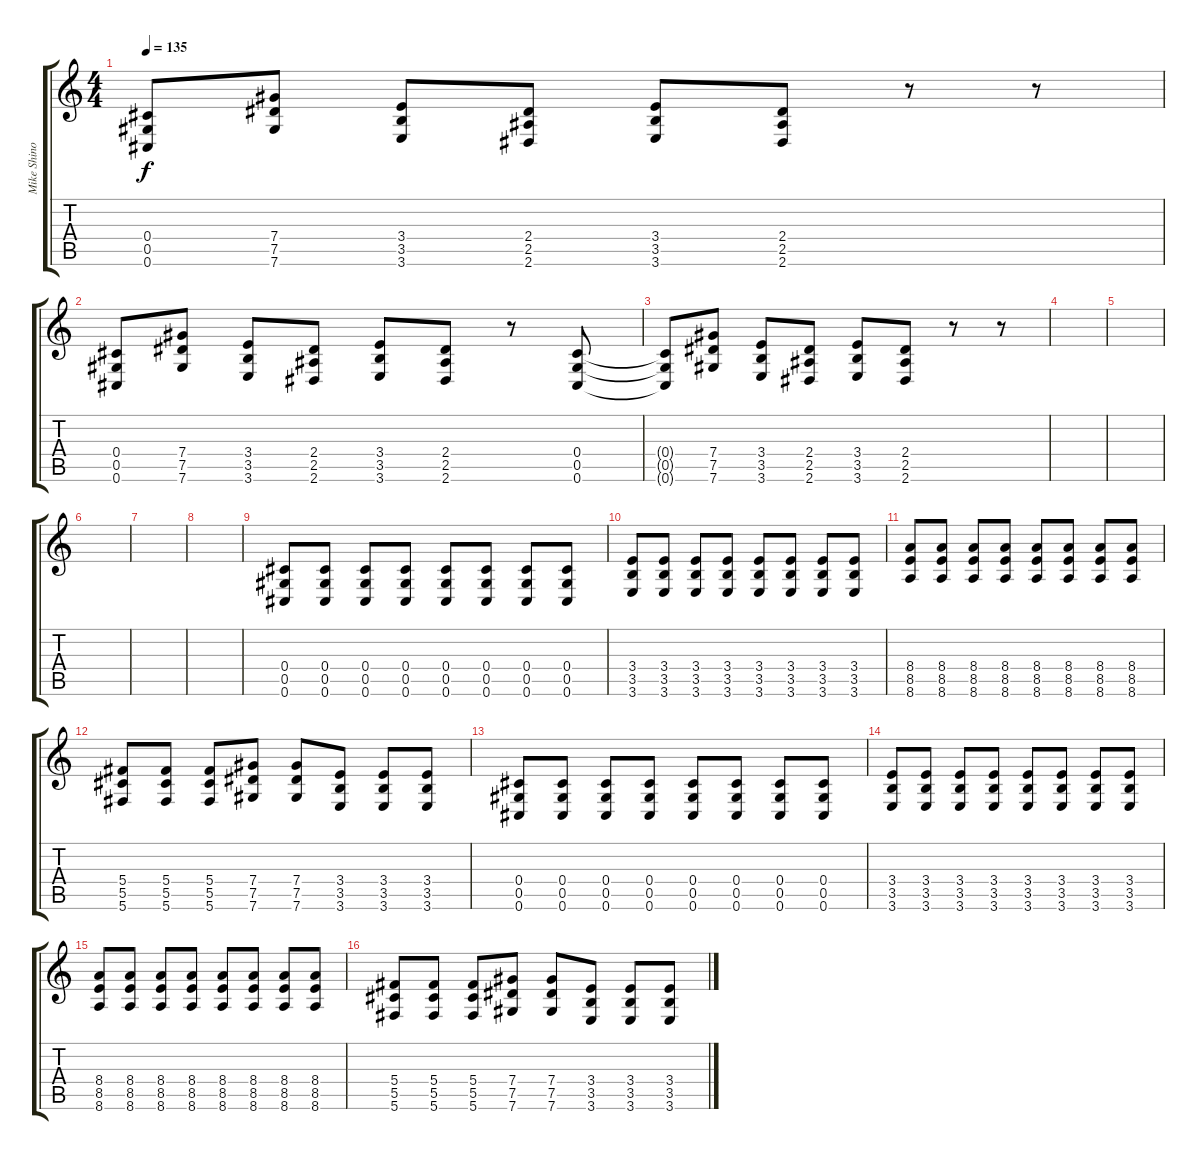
\track ("Mike Shinoda (2nd Guitar)" "Mike Shino") {instrument distortionguitar}
\staff {score tabs}
\tuning (Eb4 Bb3 Gb3 Db3 Ab2 Db2) {hide}
\ts (4 4)
\tempo 135
\clef g2
\ks c
(0.4{t} 0.5{t} 0.6{t}).8{dy f} (7.4 7.5 7.6).8 (3.4 3.5 3.6).8 (2.4 2.5 2.6).8 (3.4 3.5 3.6).8 (2.4 2.5 2.6).8 r.8 r.8 |
(0.4 0.5 0.6).8 (7.4 7.5 7.6).8 (3.4 3.5 3.6).8 (2.4 2.5 2.6).8 (3.4 3.5 3.6).8 (2.4 2.5 2.6).8 r.8 (0.4 0.5 0.6).8 |
(0.4{t} 0.5{t} 0.6{t}).8 (7.4 7.5 7.6).8 (3.4 3.5 3.6).8 (2.4 2.5 2.6).8 (3.4 3.5 3.6).8 (2.4 2.5 2.6).8 r.8 r.8 |
|
|
|
|
|
(0.4 0.5 0.6).8 (0.4 0.5 0.6).8 (0.4 0.5 0.6).8 (0.4 0.5 0.6).8 (0.4 0.5 0.6).8 (0.4 0.5 0.6).8 (0.4 0.5 0.6).8 (0.4 0.5 0.6).8 |
(3.4 3.5 3.6).8 (3.4 3.5 3.6).8 (3.4 3.5 3.6).8 (3.4 3.5 3.6).8 (3.4 3.5 3.6).8 (3.4 3.5 3.6).8 (3.4 3.5 3.6).8 (3.4 3.5 3.6).8 |
(8.4 8.5 8.6).8 (8.4 8.5 8.6).8 (8.4 8.5 8.6).8 (8.4 8.5 8.6).8 (8.4 8.5 8.6).8 (8.4 8.5 8.6).8 (8.4 8.5 8.6).8 (8.4 8.5 8.6).8 |
(5.4 5.5 5.6).8 (5.4 5.5 5.6).8 (5.4 5.5 5.6).8 (7.4 7.5 7.6).8 (7.4 7.5 7.6).8 (3.4 3.5 3.6).8 (3.4 3.5 3.6).8 (3.4 3.5 3.6).8 |
(0.4 0.5 0.6).8 (0.4 0.5 0.6).8 (0.4 0.5 0.6).8 (0.4 0.5 0.6).8 (0.4 0.5 0.6).8 (0.4 0.5 0.6).8 (0.4 0.5 0.6).8 (0.4 0.5 0.6).8 |
(3.4 3.5 3.6).8 (3.4 3.5 3.6).8 (3.4 3.5 3.6).8 (3.4 3.5 3.6).8 (3.4 3.5 3.6).8 (3.4 3.5 3.6).8 (3.4 3.5 3.6).8 (3.4 3.5 3.6).8 |
(8.4 8.5 8.6).8 (8.4 8.5 8.6).8 (8.4 8.5 8.6).8 (8.4 8.5 8.6).8 (8.4 8.5 8.6).8 (8.4 8.5 8.6).8 (8.4 8.5 8.6).8 (8.4 8.5 8.6).8 |
(5.4 5.5 5.6).8 (5.4 5.5 5.6).8 (5.4 5.5 5.6).8 (7.4 7.5 7.6).8 (7.4 7.5 7.6).8 (3.4 3.5 3.6).8 (3.4 3.5 3.6).8 (3.4 3.5 3.6).8
